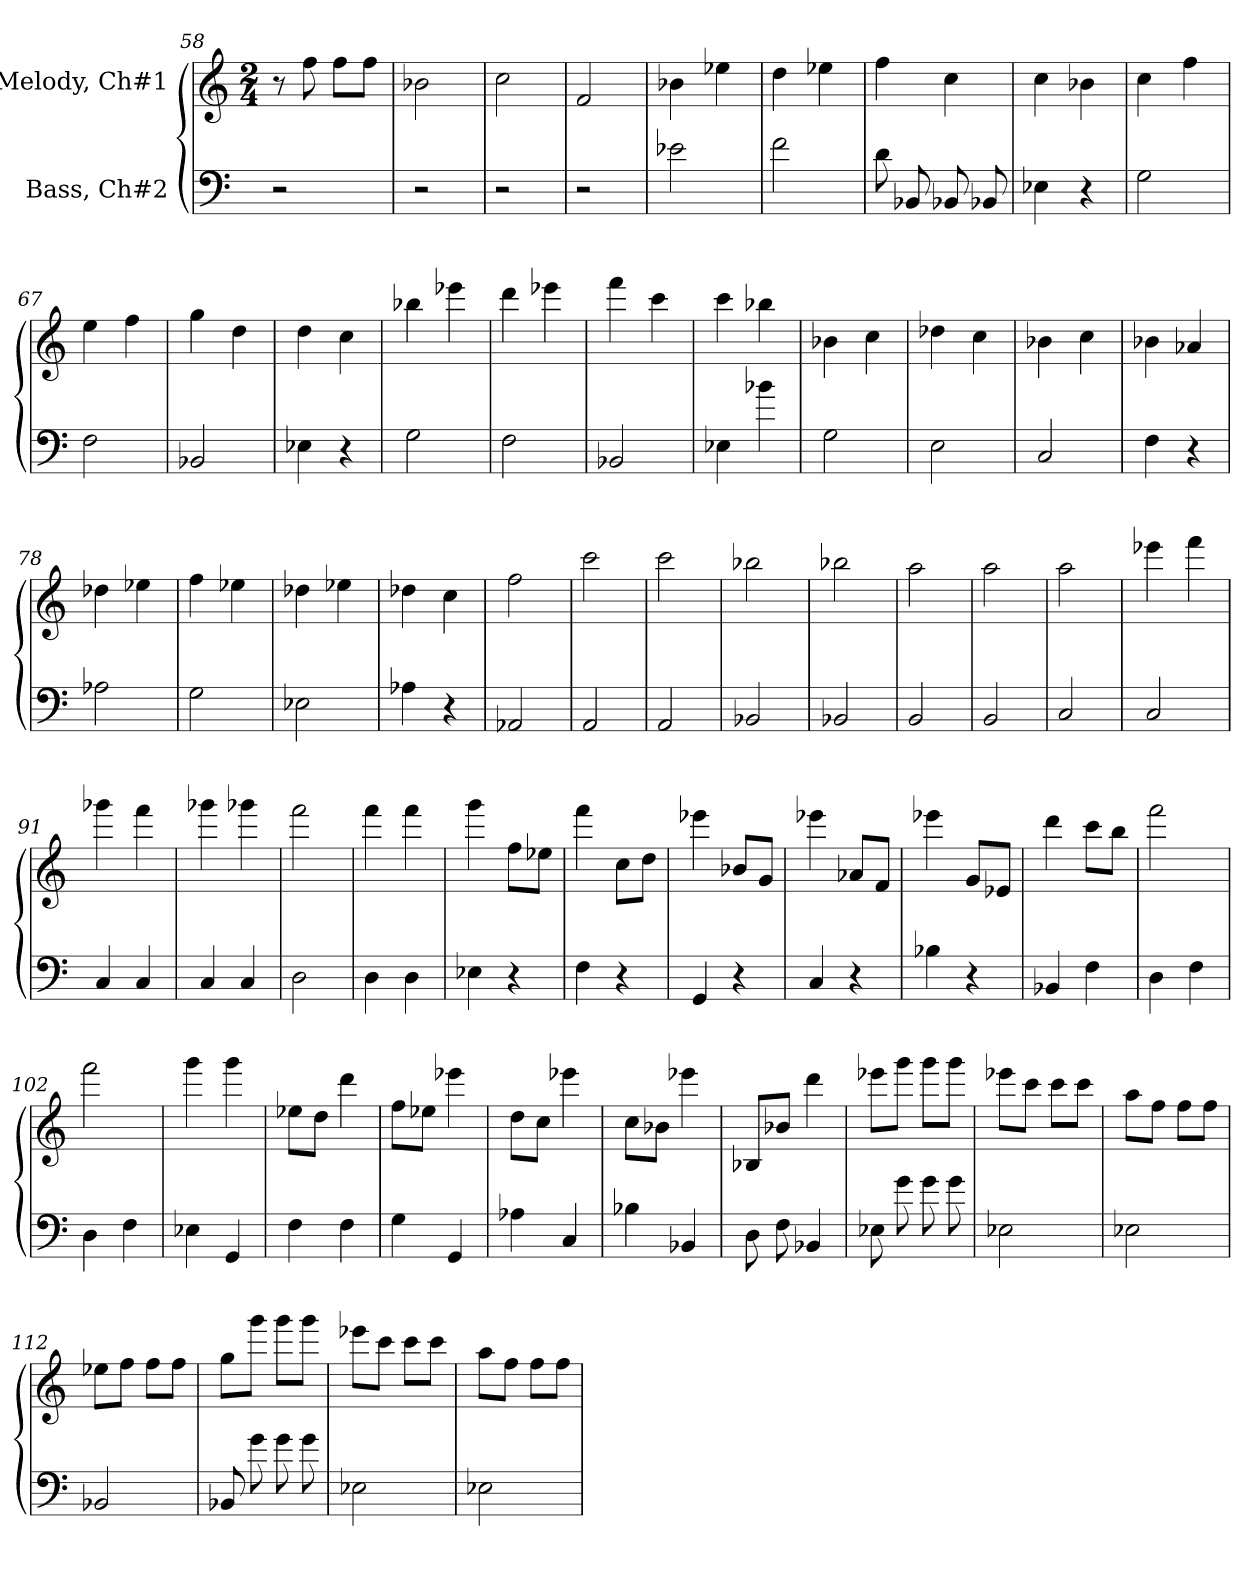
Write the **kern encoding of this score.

**kern	**kern
*part2	*part1
*staff2	*staff1
*I"Bass, Ch#2	*I"Melody, Ch#1
*clefF4	*
*	*M2/4
=58	=58
2r	8r
.	8ff
.	8ffL
.	8ffJ
=59	=59
2r	2b-X
=60	=60
2r	2cc
=61	=61
2r	2f
=62	=62
2e-X	4b-X
.	4ee-X
=63	=63
2f	4dd
.	4ee-X
=64	=64
8d	4ff
8BB-X	.
8BB-X	4cc
8BB-X	.
=65	=65
4E-X	4cc
4r	4b-X
=66	=66
2G	4cc
.	4ff
=67	=67
2F	4ee
.	4ff
=68	=68
2BB-X	4gg
.	4dd
=69	=69
4E-X	4dd
4r	4cc
=70	=70
2G	4bb-X
.	4eee-X
=71	=71
2F	4ddd
.	4eee-X
=72	=72
2BB-X	4fff
.	4ccc
=73	=73
4E-X	4ccc
4b-X	4bb-X
=74	=74
2G	4b-X
.	4cc
=75	=75
2E	4dd-X
.	4cc
=76	=76
2C	4b-X
.	4cc
=77	=77
4F	4b-X
4r	4a-X
=78	=78
2A-X	4dd-X
.	4ee-X
=79	=79
2G	4ff
.	4ee-X
=80	=80
2E-X	4dd-X
.	4ee-X
=81	=81
4A-X	4dd-X
4r	4cc
=82	=82
2AA-X	2ff
=83	=83
2AA	2ccc
=84	=84
2AA	2ccc
=85	=85
2BB-X	2bb-X
=86	=86
2BB-X	2bb-X
=87	=87
2BB	2aa
=88	=88
2BB	2aa
=89	=89
2C	2aa
=90	=90
2C	4eee-X
.	4fff
=91	=91
4C	4ggg-X
4C	4fff
=92	=92
4C	4ggg-X
4C	4ggg-X
=93	=93
2D	2fff
=94	=94
4D	4fff
4D	4fff
=95	=95
4E-X	4ggg
4r	8ffL
.	8ee-XJ
=96	=96
4F	4fff
4r	8ccL
.	8ddJ
=97	=97
4GG	4eee-X
4r	8b-XL
.	8gJ
=98	=98
4C	4eee-X
4r	8a-XL
.	8fJ
=99	=99
4B-X	4eee-X
4r	8gL
.	8e-XJ
=100	=100
4BB-X	4ddd
4F	8cccL
.	8bbJ
=101	=101
4D	2fff
4F	.
=102	=102
4D	2fff
4F	.
=103	=103
4E-X	4ggg
4GG	4ggg
=104	=104
4F	8ee-XL
.	8ddJ
4F	4ddd
=105	=105
4G	8ffL
.	8ee-XJ
4GG	4eee-X
=106	=106
4A-X	8ddL
.	8ccJ
4C	4eee-X
=107	=107
4B-X	8ccL
.	8b-XJ
4BB-X	4eee-X
=108	=108
8D	8B-XL
8F	8b-XJ
4BB-X	4ddd
=109	=109
8E-X	8eee-XL
8g	8gggJ
8g	8gggL
8g	8gggJ
=110	=110
2E-X	8eee-XL
.	8cccJ
.	8cccL
.	8cccJ
=111	=111
2E-X	8aaL
.	8ffJ
.	8ffL
.	8ffJ
=112	=112
2BB-X	8ee-XL
.	8ffJ
.	8ffL
.	8ffJ
=113	=113
8BB-X	8ggL
8g	8gggJ
8g	8gggL
8g	8gggJ
=114	=114
2E-X	8eee-XL
.	8cccJ
.	8cccL
.	8cccJ
=115	=115
2E-X	8aaL
.	8ffJ
.	8ffL
.	8ffJ
=	=
*-	*-
